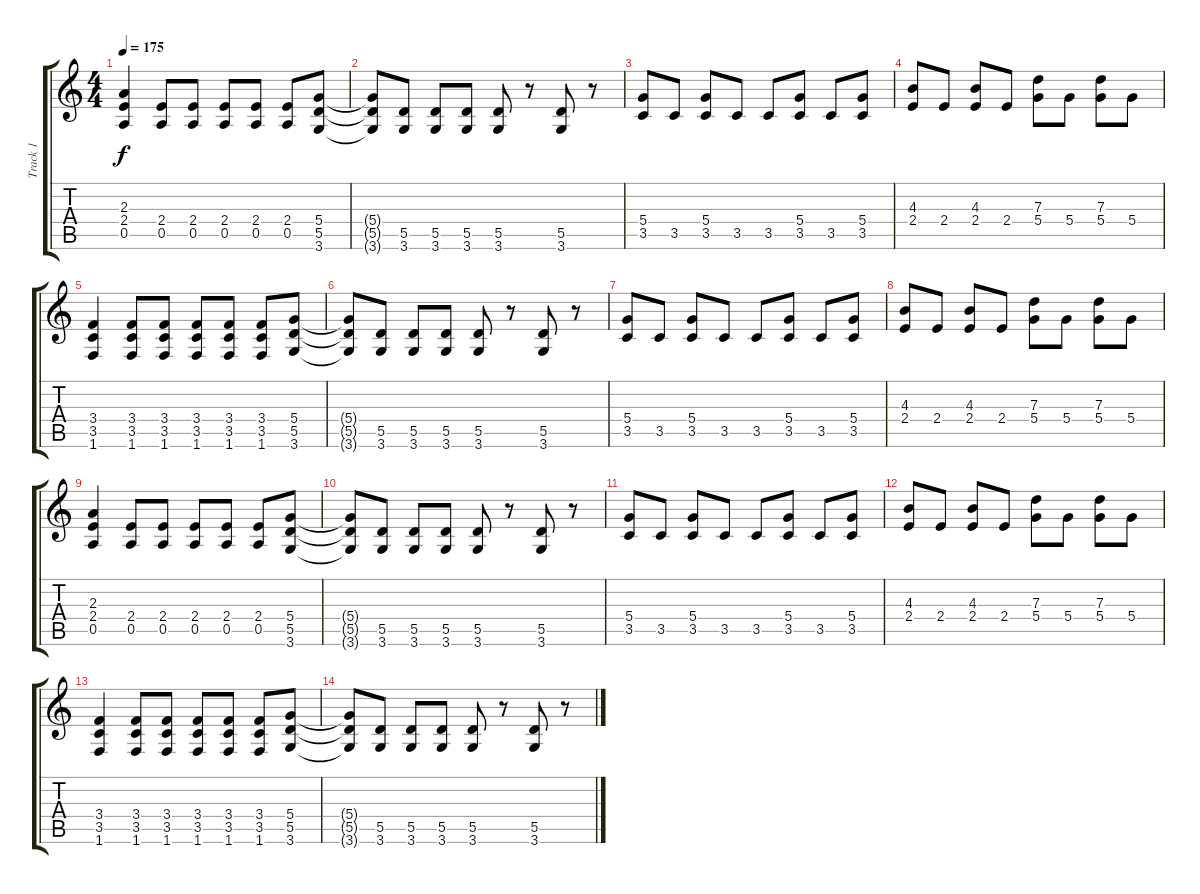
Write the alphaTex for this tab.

\track ("Track 1" "Track 1") {instrument distortionguitar}
\staff {score tabs}
\tuning (E4 B3 G3 D3 A2 E2) {hide}
\ts (4 4)
\tempo 175
\clef g2
\ks c
(2.3 2.4 0.5).4{dy f} (2.4 0.5).8 (2.4 0.5).8 (2.4 0.5).8 (2.4 0.5).8 (2.4 0.5).8 (5.4 5.5 3.6).8 |
(5.4{t} 5.5{t} 3.6{t}).8 (5.5 3.6).8 (5.5 3.6).8 (5.5 3.6).8 (5.5 3.6).8 r.8 (5.5 3.6).8 r.8 |
(5.4 3.5).8 3.5.8 (5.4 3.5).8 3.5.8 3.5.8 (5.4 3.5).8 3.5.8 (5.4 3.5).8 |
(4.3 2.4).8 2.4.8 (4.3 2.4).8 2.4.8 (7.3 5.4).8 5.4.8 (7.3 5.4).8 5.4.8 |
(3.4 3.5 1.6).4 (3.4 3.5 1.6).8 (3.4 3.5 1.6).8 (3.4 3.5 1.6).8 (3.4 3.5 1.6).8 (3.4 3.5 1.6).8 (5.4 5.5 3.6).8 |
(5.4{t} 5.5{t} 3.6{t}).8 (5.5 3.6).8 (5.5 3.6).8 (5.5 3.6).8 (5.5 3.6).8 r.8 (5.5 3.6).8 r.8 |
(5.4 3.5).8 3.5.8 (5.4 3.5).8 3.5.8 3.5.8 (5.4 3.5).8 3.5.8 (5.4 3.5).8 |
(4.3 2.4).8 2.4.8 (4.3 2.4).8 2.4.8 (7.3 5.4).8 5.4.8 (7.3 5.4).8 5.4.8 |
(2.3 2.4 0.5).4 (2.4 0.5).8 (2.4 0.5).8 (2.4 0.5).8 (2.4 0.5).8 (2.4 0.5).8 (5.4 5.5 3.6).8 |
(5.4{t} 5.5{t} 3.6{t}).8 (5.5 3.6).8 (5.5 3.6).8 (5.5 3.6).8 (5.5 3.6).8 r.8 (5.5 3.6).8 r.8 |
(5.4 3.5).8 3.5.8 (5.4 3.5).8 3.5.8 3.5.8 (5.4 3.5).8 3.5.8 (5.4 3.5).8 |
(4.3 2.4).8 2.4.8 (4.3 2.4).8 2.4.8 (7.3 5.4).8 5.4.8 (7.3 5.4).8 5.4.8 |
(3.4 3.5 1.6).4 (3.4 3.5 1.6).8 (3.4 3.5 1.6).8 (3.4 3.5 1.6).8 (3.4 3.5 1.6).8 (3.4 3.5 1.6).8 (5.4 5.5 3.6).8 |
(5.4{t} 5.5{t} 3.6{t}).8 (5.5 3.6).8 (5.5 3.6).8 (5.5 3.6).8 (5.5 3.6).8 r.8 (5.5 3.6).8 r.8
